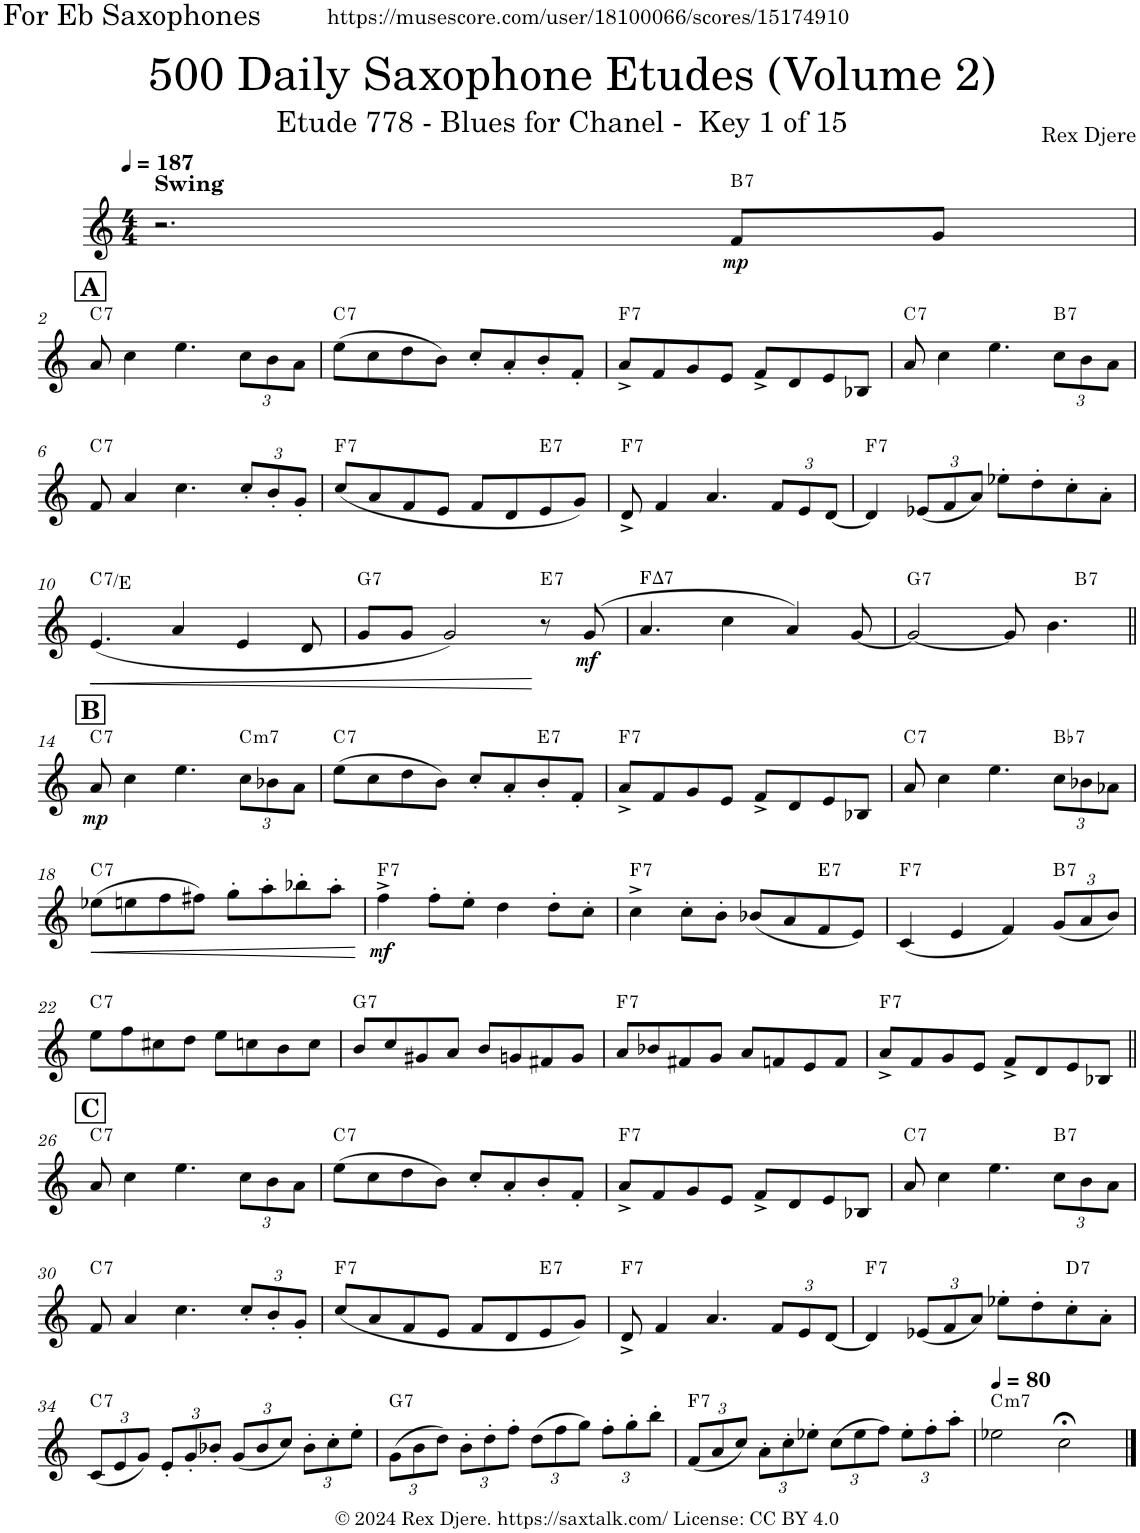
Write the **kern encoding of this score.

**kern	**dynam	**harte
*part1	*part1	*part1
*staff1	*staff1	*
*I"Alto Saxophone	*	*
*I'A. Sax.	*	*
*clefG2	*	*
*Trd5c9	*	*
*k[]	*	*
*M4/4	*	*
*MM187	*	*
=1	=1	=1
!LO:TX:a:B:t=Swing	!	!
2.r	.	.
!	!LO:DY:b	!LO:H:kt=7
8f/L	mp	B:7
8g/J	.	.
!!LO:LB:g=z
!!LO:REH:place=s1:a:B:cj:fs=14:t=A
=2	=2	=2
!	!	!LO:H:kt=7
8a/	.	C:7
4cc\	.	.
4.ee\	.	.
*Xbrackettup	*	*
12cc\L	.	.
12b\	.	.
12a\J	.	.
=3	=3	=3
!	!	!LO:H:kt=7
(8ee\L	.	C:7
8cc\	.	.
8dd\	.	.
8b\J)	.	.
8cc'/L	.	.
8a'/	.	.
8b'/	.	.
8f'/J	.	.
=4	=4	=4
!	!	!LO:H:kt=7
8a^/L	.	F:7
8f/	.	.
8g/	.	.
8e/J	.	.
8f^/L	.	.
8d/	.	.
8e/	.	.
8B-X/J	.	.
=5	=5	=5
!	!	!LO:H:kt=7
8a/	.	C:7
4cc\	.	.
4.ee\	.	.
!	!	!LO:H:kt=7
12cc\L	.	B:7
12b\	.	.
12a\J	.	.
!!LO:LB:g=z
=6	=6	=6
!	!	!LO:H:kt=7
8f/	.	C:7
4a/	.	.
4.cc\	.	.
12cc'/L	.	.
12b'/	.	.
12g'/J	.	.
=7	=7	=7
!	!	!LO:H:kt=7
(8cc/L	.	F:7
8a/	.	.
8f/	.	.
8e/J	.	.
8f/L	.	.
8d/	.	.
!	!	!LO:H:kt=7
8e/	.	E:7
8g/J)	.	.
=8	=8	=8
!	!	!LO:H:kt=7
8d^/	.	F:7
4f/	.	.
4.a/	.	.
12f/L	.	.
12e/	.	.
[12d/J	.	.
=9	=9	=9
!	!	!LO:H:kt=7
4d/]	.	F:7
(12e-X/L	.	.
12f/	.	.
12a/J)	.	.
8ee-X'\L	.	.
8dd'\	.	.
8cc'\	.	.
8a'\J	.	.
!!LO:LB:g=z
=10	=10	=10
!	!LO:HP:b	!LO:H:kt=7
(4.e/	<	C:7/3
4a/	.	.
4e/	.	.
8d/	.	.
=11	=11	=11
!	!	!LO:H:kt=7
8g/L	.	G:7
8g/J	.	.
2g/)	.	.
!	!	!LO:H:kt=7
8r	[	E:7
!	!LO:DY:b	!
(8g/	mf	.
=12	=12	=12
!	!	!LO:H:kt=7
4.a/	.	F:maj7
4cc\	.	.
4a/)	.	.
[8g/	.	.
=13	=13	=13
!	!	!LO:H:kt=7
*^	*	*
2g/_	2.ryy	.	G:7
8g/]	.	.	.
4.b\	.	.	.
!	!	!	!LO:H:kt=7
.	4ryy	.	B:7
!!LO:LB:g=z	!!
!!LO:REH:place=s1:a:B:cj:fs=14:t=B	!!
=14||	=14||	=14||	=14||
!	!	!LO:DY:b	!LO:H:kt=7
*v	*v	*	*
8a/	mp	C:7
4cc\	.	.
4.ee\	.	.
!	!	!LO:H:kt=m7
12cc\L	.	C:min7
12b-X\	.	.
12a\J	.	.
=15	=15	=15
!	!	!LO:H:kt=7
(8ee\L	.	C:7
8cc\	.	.
8dd\	.	.
8b\J)	.	.
8cc'/L	.	.
8a'/	.	.
!	!	!LO:H:kt=7
8b'/	.	E:7
8f'/J	.	.
=16	=16	=16
!	!	!LO:H:kt=7
8a^/L	.	F:7
8f/	.	.
8g/	.	.
8e/J	.	.
8f^/L	.	.
8d/	.	.
8e/	.	.
8B-X/J	.	.
=17	=17	=17
!	!	!LO:H:kt=7
8a/	.	C:7
4cc\	.	.
4.ee\	.	.
!	!	!LO:H:kt=7
12cc\L	.	Bb:7
12b-X\	.	.
12a-X\J	.	.
!!LO:LB:g=z
=18	=18	=18
!	!LO:HP:b	!LO:H:kt=7
(8ee-X\L	<	C:7
8een\	.	.
8ff\	.	.
8ff#X\J)	.	.
8gg'\L	.	.
8aa'\	.	.
8bb-X'\	.	.
8aa'\J	.	.
.	[	.
=19	=19	=19
!	!LO:DY:b	!LO:H:kt=7
4ff^\	mf	F:7
8ff'\L	.	.
8ee'\J	.	.
4dd\	.	.
8dd'\L	.	.
8cc'\J	.	.
=20	=20	=20
!	!	!LO:H:kt=7
4cc^\	.	F:7
8cc'\L	.	.
8b'\J	.	.
(8b-X/L	.	.
8a/	.	.
!	!	!LO:H:kt=7
8f/	.	E:7
8e/J)	.	.
=21	=21	=21
!	!	!LO:H:kt=7
(4c/	.	F:7
4e/	.	.
4f/)	.	.
!	!	!LO:H:kt=7
(12g/L	.	B:7
12a/	.	.
12b/J)	.	.
!!LO:LB:g=z
=22	=22	=22
!	!	!LO:H:kt=7
8ee\L	.	C:7
8ff\	.	.
8cc#X\	.	.
8dd\J	.	.
8ee\L	.	.
8ccn\	.	.
8b\	.	.
8cc\J	.	.
=23	=23	=23
!	!	!LO:H:kt=7
8b/L	.	G:7
8cc/	.	.
8g#X/	.	.
8a/J	.	.
8b/L	.	.
8gn/	.	.
8f#X/	.	.
8g/J	.	.
=24	=24	=24
!	!	!LO:H:kt=7
8a/L	.	F:7
8b-X/	.	.
8f#X/	.	.
8g/J	.	.
8a/L	.	.
8fn/	.	.
8e/	.	.
8f/J	.	.
=25	=25	=25
!	!	!LO:H:kt=7
8a^/L	.	F:7
8f/	.	.
8g/	.	.
8e/J	.	.
8f^/L	.	.
8d/	.	.
8e/	.	.
8B-X/J	.	.
!!LO:LB:g=z
!!LO:REH:place=s1:a:B:cj:fs=14:t=C
=26||	=26||	=26||
!	!	!LO:H:kt=7
8a/	.	C:7
4cc\	.	.
4.ee\	.	.
12cc\L	.	.
12b\	.	.
12a\J	.	.
=27	=27	=27
!	!	!LO:H:kt=7
(8ee\L	.	C:7
8cc\	.	.
8dd\	.	.
8b\J)	.	.
8cc'/L	.	.
8a'/	.	.
8b'/	.	.
8f'/J	.	.
=28	=28	=28
!	!	!LO:H:kt=7
8a^/L	.	F:7
8f/	.	.
8g/	.	.
8e/J	.	.
8f^/L	.	.
8d/	.	.
8e/	.	.
8B-X/J	.	.
=29	=29	=29
!	!	!LO:H:kt=7
8a/	.	C:7
4cc\	.	.
4.ee\	.	.
!	!	!LO:H:kt=7
12cc\L	.	B:7
12b\	.	.
12a\J	.	.
!!LO:LB:g=z
=30	=30	=30
!	!	!LO:H:kt=7
8f/	.	C:7
4a/	.	.
4.cc\	.	.
12cc'/L	.	.
12b'/	.	.
12g'/J	.	.
=31	=31	=31
!	!	!LO:H:kt=7
(8cc/L	.	F:7
8a/	.	.
8f/	.	.
8e/J	.	.
8f/L	.	.
8d/	.	.
!	!	!LO:H:kt=7
8e/	.	E:7
8g/J)	.	.
=32	=32	=32
!	!	!LO:H:kt=7
8d^/	.	F:7
4f/	.	.
4.a/	.	.
12f/L	.	.
12e/	.	.
[12d/J	.	.
=33	=33	=33
!	!	!LO:H:kt=7
4d/]	.	F:7
(12e-X/L	.	.
12f/	.	.
12a/J)	.	.
8ee-X'\L	.	.
8dd'\	.	.
!	!	!LO:H:kt=7
8cc'\	.	D:7
8a'\J	.	.
!!LO:LB:g=z
=34	=34	=34
!	!	!LO:H:kt=7
(12c/L	.	C:7
12e/	.	.
12g/J)	.	.
12e'/L	.	.
12g'/	.	.
12b-X'/J	.	.
(12g/L	.	.
12b-/	.	.
12cc/J)	.	.
12b-'\L	.	.
12cc'\	.	.
12ee'\J	.	.
=35	=35	=35
!	!	!LO:H:kt=7
(12g\L	.	G:7
12b\	.	.
12dd\J)	.	.
12b'\L	.	.
12dd'\	.	.
12ff'\J	.	.
(12dd\L	.	.
12ff\	.	.
12gg\J)	.	.
12ff'\L	.	.
12gg'\	.	.
12bb'\J	.	.
=36	=36	=36
!	!	!LO:H:kt=7
(12f/L	.	F:7
12a/	.	.
12cc/J)	.	.
12a'\L	.	.
12cc'\	.	.
12ee-X'\J	.	.
(12cc\L	.	.
12ee-\	.	.
12ff\J)	.	.
12ee-'\L	.	.
12ff'\	.	.
12aa'\J	.	.
=37	=37	=37
*MM80	*	*
!	!	!LO:H:kt=m7
2ee-X\	.	C:min7
2cc;<\	.	.
==	==	==
*-	*-	*-
